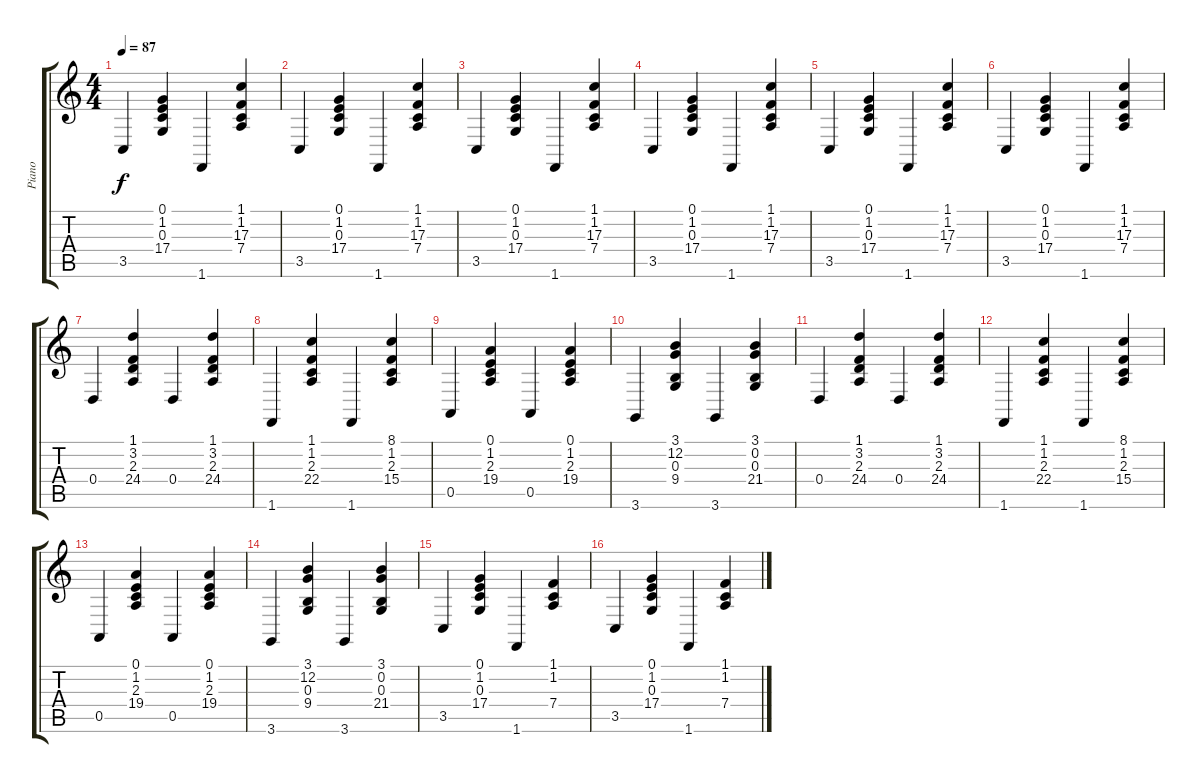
\track ("Piano" "Piano") {instrument acousticgrandpiano}
\staff {score tabs}
\tuning (E4 B3 G3 D3 A2 E2) {hide}
\ts (4 4)
\tempo 87
\clef g2
\ks c
3.5.4{dy f} (0.1 1.2 0.3 17.4).4 1.6.4 (1.1 1.2 17.3 7.4).4 |
3.5.4 (0.1 1.2 0.3 17.4).4 1.6.4 (1.1 1.2 17.3 7.4).4 |
3.5.4 (0.1 1.2 0.3 17.4).4 1.6.4 (1.1 1.2 17.3 7.4).4 |
3.5.4 (0.1 1.2 0.3 17.4).4 1.6.4 (1.1 1.2 17.3 7.4).4 |
3.5.4 (0.1 1.2 0.3 17.4).4 1.6.4 (1.1 1.2 17.3 7.4).4 |
3.5.4 (0.1 1.2 0.3 17.4).4 1.6.4 (1.1 1.2 17.3 7.4).4 |
0.4.4 (1.1 3.2 2.3 24.4).4 0.4.4 (1.1 3.2 2.3 24.4).4 |
1.6.4 (1.1 1.2 2.3 22.4).4 1.6.4 (8.1 1.2 2.3 15.4).4 |
0.5.4 (0.1 1.2 2.3 19.4).4 0.5.4 (0.1 1.2 2.3 19.4).4 |
3.6.4 (3.1 12.2 0.3 9.4).4 3.6.4 (3.1 0.2 0.3 21.4).4 |
0.4.4 (1.1 3.2 2.3 24.4).4 0.4.4 (1.1 3.2 2.3 24.4).4 |
1.6.4 (1.1 1.2 2.3 22.4).4 1.6.4 (8.1 1.2 2.3 15.4).4 |
0.5.4 (0.1 1.2 2.3 19.4).4 0.5.4 (0.1 1.2 2.3 19.4).4 |
3.6.4 (3.1 12.2 0.3 9.4).4 3.6.4 (3.1 0.2 0.3 21.4).4 |
3.5.4 (0.1 1.2 0.3 17.4).4 1.6.4 (1.1 1.2 7.4).4 |
3.5.4 (0.1 1.2 0.3 17.4).4 1.6.4 (1.1 1.2 7.4).4
